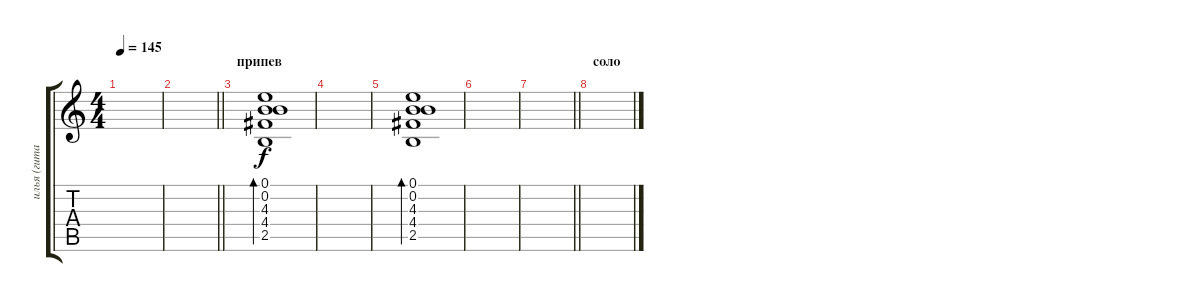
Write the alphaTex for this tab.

\track ("илья (гитара)" "илья (гита") {instrument acousticguitarsteel}
\staff {score tabs}
\tuning (E4 B3 G3 D3 A2 E2) {hide}
\ts (4 4)
\tempo 145
\clef g2
\ks c
|
\barLineRight lightlight
|
\section ("" "припев")
(0.1 0.2 4.3 4.4 2.5).1{bd 120} |
|
(0.1 0.2 4.3 4.4 2.5).1{bd 120} |
|
\barLineRight lightlight
|
\section ("" "соло")
